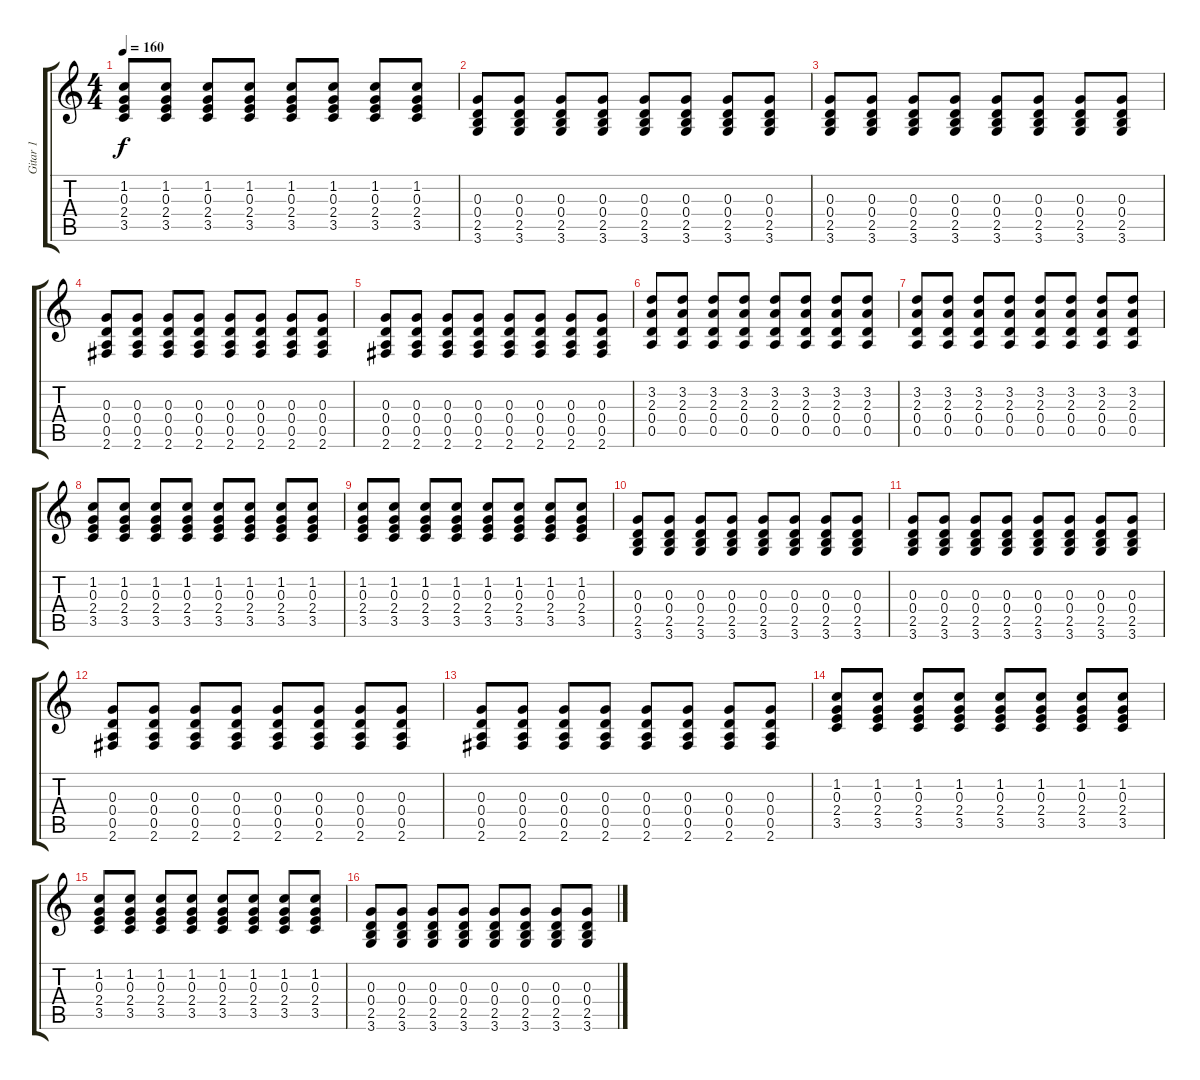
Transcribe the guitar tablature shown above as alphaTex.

\track ("Gitar 1" "Gitar 1") {instrument overdrivenguitar}
\staff {score tabs}
\tuning (E4 B3 G3 D3 A2 E2) {hide}
\ts (4 4)
\tempo 160
\clef g2
\ks c
(1.2 0.3 2.4 3.5).8{dy f} (1.2 0.3 2.4 3.5).8 (1.2 0.3 2.4 3.5).8 (1.2 0.3 2.4 3.5).8 (1.2 0.3 2.4 3.5).8 (1.2 0.3 2.4 3.5).8 (1.2 0.3 2.4 3.5).8 (1.2 0.3 2.4 3.5).8 |
(0.3 0.4 2.5 3.6).8 (0.3 0.4 2.5 3.6).8 (0.3 0.4 2.5 3.6).8 (0.3 0.4 2.5 3.6).8 (0.3 0.4 2.5 3.6).8 (0.3 0.4 2.5 3.6).8 (0.3 0.4 2.5 3.6).8 (0.3 0.4 2.5 3.6).8 |
(0.3 0.4 2.5 3.6).8 (0.3 0.4 2.5 3.6).8 (0.3 0.4 2.5 3.6).8 (0.3 0.4 2.5 3.6).8 (0.3 0.4 2.5 3.6).8 (0.3 0.4 2.5 3.6).8 (0.3 0.4 2.5 3.6).8 (0.3 0.4 2.5 3.6).8 |
(0.3 0.4 0.5 2.6).8 (0.3 0.4 0.5 2.6).8 (0.3 0.4 0.5 2.6).8 (0.3 0.4 0.5 2.6).8 (0.3 0.4 0.5 2.6).8 (0.3 0.4 0.5 2.6).8 (0.3 0.4 0.5 2.6).8 (0.3 0.4 0.5 2.6).8 |
(0.3 0.4 0.5 2.6).8 (0.3 0.4 0.5 2.6).8 (0.3 0.4 0.5 2.6).8 (0.3 0.4 0.5 2.6).8 (0.3 0.4 0.5 2.6).8 (0.3 0.4 0.5 2.6).8 (0.3 0.4 0.5 2.6).8 (0.3 0.4 0.5 2.6).8 |
(3.2 2.3 0.4 0.5).8 (3.2 2.3 0.4 0.5).8 (3.2 2.3 0.4 0.5).8 (3.2 2.3 0.4 0.5).8 (3.2 2.3 0.4 0.5).8 (3.2 2.3 0.4 0.5).8 (3.2 2.3 0.4 0.5).8 (3.2 2.3 0.4 0.5).8 |
(3.2 2.3 0.4 0.5).8 (3.2 2.3 0.4 0.5).8 (3.2 2.3 0.4 0.5).8 (3.2 2.3 0.4 0.5).8 (3.2 2.3 0.4 0.5).8 (3.2 2.3 0.4 0.5).8 (3.2 2.3 0.4 0.5).8 (3.2 2.3 0.4 0.5).8 |
(1.2 0.3 2.4 3.5).8 (1.2 0.3 2.4 3.5).8 (1.2 0.3 2.4 3.5).8 (1.2 0.3 2.4 3.5).8 (1.2 0.3 2.4 3.5).8 (1.2 0.3 2.4 3.5).8 (1.2 0.3 2.4 3.5).8 (1.2 0.3 2.4 3.5).8 |
(1.2 0.3 2.4 3.5).8 (1.2 0.3 2.4 3.5).8 (1.2 0.3 2.4 3.5).8 (1.2 0.3 2.4 3.5).8 (1.2 0.3 2.4 3.5).8 (1.2 0.3 2.4 3.5).8 (1.2 0.3 2.4 3.5).8 (1.2 0.3 2.4 3.5).8 |
(0.3 0.4 2.5 3.6).8 (0.3 0.4 2.5 3.6).8 (0.3 0.4 2.5 3.6).8 (0.3 0.4 2.5 3.6).8 (0.3 0.4 2.5 3.6).8 (0.3 0.4 2.5 3.6).8 (0.3 0.4 2.5 3.6).8 (0.3 0.4 2.5 3.6).8 |
(0.3 0.4 2.5 3.6).8 (0.3 0.4 2.5 3.6).8 (0.3 0.4 2.5 3.6).8 (0.3 0.4 2.5 3.6).8 (0.3 0.4 2.5 3.6).8 (0.3 0.4 2.5 3.6).8 (0.3 0.4 2.5 3.6).8 (0.3 0.4 2.5 3.6).8 |
(0.3 0.4 0.5 2.6).8 (0.3 0.4 0.5 2.6).8 (0.3 0.4 0.5 2.6).8 (0.3 0.4 0.5 2.6).8 (0.3 0.4 0.5 2.6).8 (0.3 0.4 0.5 2.6).8 (0.3 0.4 0.5 2.6).8 (0.3 0.4 0.5 2.6).8 |
(0.3 0.4 0.5 2.6).8 (0.3 0.4 0.5 2.6).8 (0.3 0.4 0.5 2.6).8 (0.3 0.4 0.5 2.6).8 (0.3 0.4 0.5 2.6).8 (0.3 0.4 0.5 2.6).8 (0.3 0.4 0.5 2.6).8 (0.3 0.4 0.5 2.6).8 |
(1.2 0.3 2.4 3.5).8 (1.2 0.3 2.4 3.5).8 (1.2 0.3 2.4 3.5).8 (1.2 0.3 2.4 3.5).8 (1.2 0.3 2.4 3.5).8 (1.2 0.3 2.4 3.5).8 (1.2 0.3 2.4 3.5).8 (1.2 0.3 2.4 3.5).8 |
(1.2 0.3 2.4 3.5).8 (1.2 0.3 2.4 3.5).8 (1.2 0.3 2.4 3.5).8 (1.2 0.3 2.4 3.5).8 (1.2 0.3 2.4 3.5).8 (1.2 0.3 2.4 3.5).8 (1.2 0.3 2.4 3.5).8 (1.2 0.3 2.4 3.5).8 |
(0.3 0.4 2.5 3.6).8 (0.3 0.4 2.5 3.6).8 (0.3 0.4 2.5 3.6).8 (0.3 0.4 2.5 3.6).8 (0.3 0.4 2.5 3.6).8 (0.3 0.4 2.5 3.6).8 (0.3 0.4 2.5 3.6).8 (0.3 0.4 2.5 3.6).8
